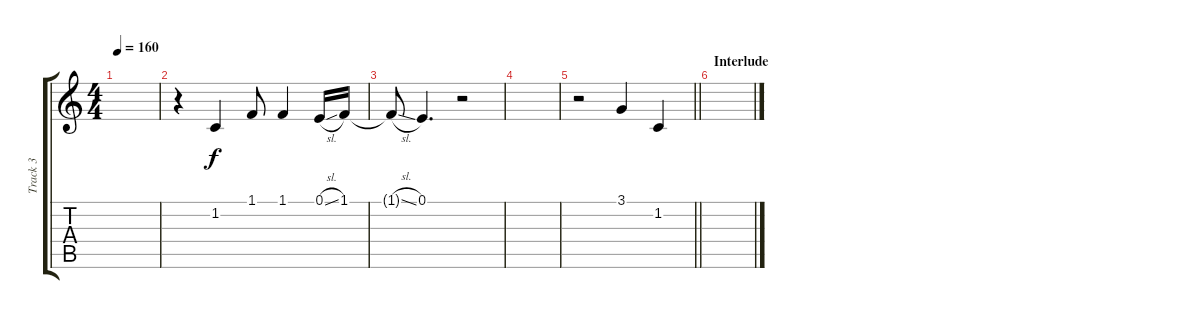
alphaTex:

\track ("Track 3" "Track 3") {instrument tenorsax}
\staff {score tabs}
\tuning (E4 B3 G3 D3 A2 E2) {hide}
\ts (4 4)
\tempo 160
\clef g2
\ks c
|
r.4 1.2.4 1.1.8 1.1.4 0.1{sl}.16 1.1.16 |
1.1{sl t}.8 0.1.4{d} r.2 |
|
\barLineRight lightlight
r.2 3.1.4 1.2.4 |
\section ("" "Interlude")
